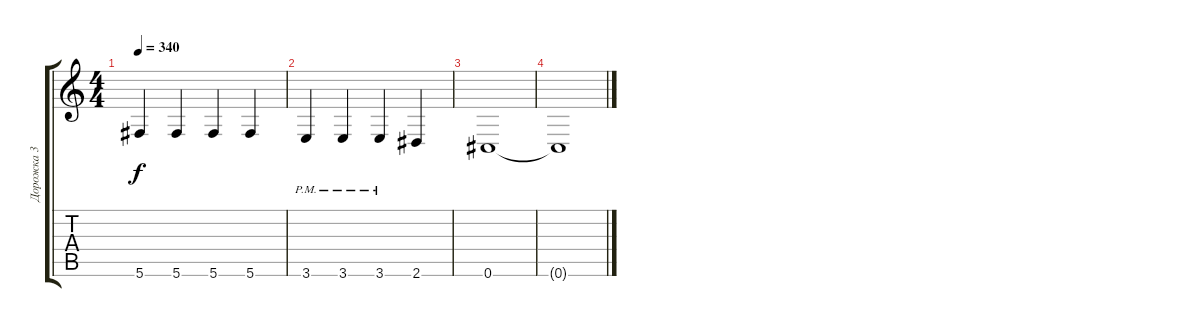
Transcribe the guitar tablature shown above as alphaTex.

\track ("Дорожка 3" "Дорожка 3") {instrument electricbassfinger}
\staff {score tabs}
\tuning (Db4 Ab3 E3 B2 Gb2 Db2) {hide}
\ts (4 4)
\tempo 340
\clef g2
\ks c
5.6.4{dy f} 5.6.4 5.6.4 5.6.4 |
3.6{pm}.4 3.6{pm}.4 3.6{pm}.4 2.6.4 |
0.6.1 |
0.6{t}.1
